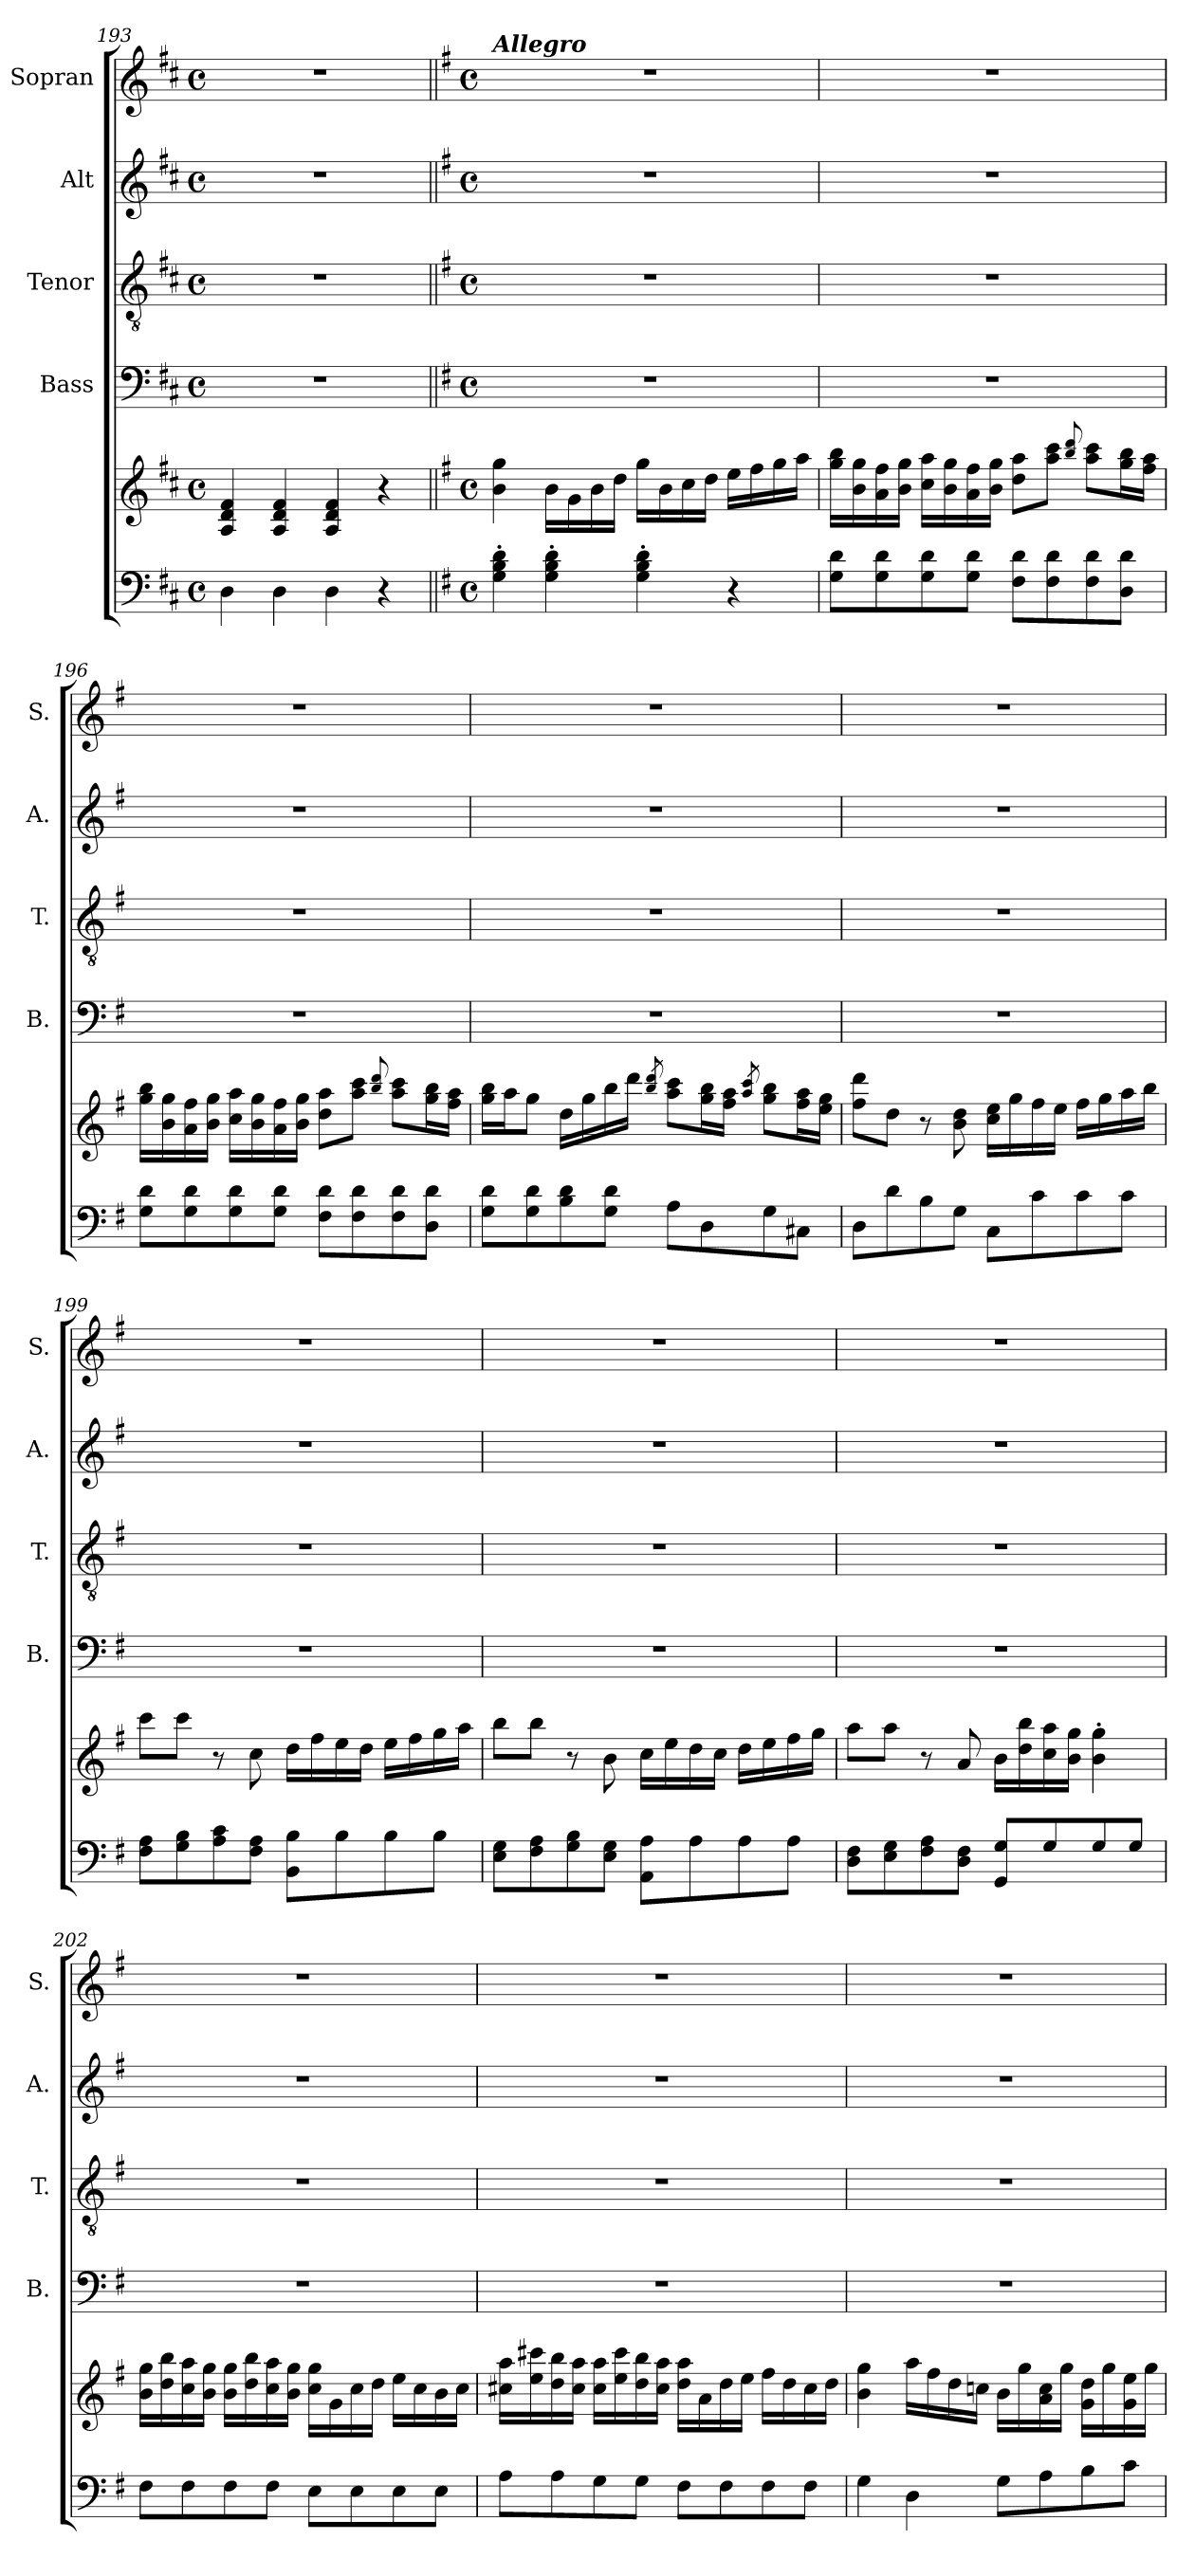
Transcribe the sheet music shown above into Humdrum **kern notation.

**kern	**kern	**kern	**kern	**kern	**kern
*part5	*part5	*part4	*part3	*part2	*part1
*staff6	*staff5	*staff4	*staff3	*staff2	*staff1
*	*	*I"Bass	*I"Tenor	*I"Alt	*I"Sopran
*	*	*I'B.	*I'T.	*I'A.	*I'S.
*clefF4	*clefG2	*clefF4	*clefGv2	*clefG2	*clefG2
*k[f#c#]	*k[f#c#]	*k[f#c#]	*k[f#c#]	*k[f#c#]	*k[f#c#]
*D:	*D:	*D:	*D:	*D:	*D:
*M4/4	*M4/4	*M4/4	*M4/4	*M4/4	*M4/4
*met(c)	*met(c)	*met(c)	*met(c)	*met(c)	*met(c)
=193	=193	=193	=193	=193	=193
4D\	4A/ 4d/ 4f#/	1r	1r	1r	1r
4D\	4A/ 4d/ 4f#/	.	.	.	.
4D\	4A/ 4d/ 4f#/	.	.	.	.
4r	4r	.	.	.	.
!!LO:LB:g=z
=194||	=194||	=194||	=194||	=194||	=194||
*k[f#]	*k[f#]	*k[f#]	*k[f#]	*k[f#]	*k[f#]
*G:	*G:	*G:	*G:	*G:	*G:
*M4/4	*M4/4	*M4/4	*M4/4	*M4/4	*M4/4
*met(c)	*met(c)	*met(c)	*met(c)	*met(c)	*met(c)
!	!	!	!	!	!LO:TX:a:Bi:t=Allegro
4G\'> 4B\'> 4d\'>	4b\ 4gg\	1r	1r	1r	1r
4G\'> 4B\'> 4d\'>	16b\LL	.	.	.	.
.	16g\	.	.	.	.
.	16b\	.	.	.	.
.	16dd\JJ	.	.	.	.
4G\'> 4B\'> 4d\'>	16gg\LL	.	.	.	.
.	16b\	.	.	.	.
.	16cc\	.	.	.	.
.	16dd\JJ	.	.	.	.
4r	16ee\LL	.	.	.	.
.	16ff#\	.	.	.	.
.	16gg\	.	.	.	.
.	16aa\JJ	.	.	.	.
=195	=195	=195	=195	=195	=195
8G\ 8d\L	16gg\ 16bb\LL	1r	1r	1r	1r
.	16b\ 16gg\	.	.	.	.
8G\ 8d\	16a\ 16ff#\	.	.	.	.
.	16b\ 16gg\JJ	.	.	.	.
8G\ 8d\	16cc\ 16aa\LL	.	.	.	.
.	16b\ 16gg\	.	.	.	.
8G\ 8d\J	16a\ 16ff#\	.	.	.	.
.	16b\ 16gg\JJ	.	.	.	.
8F#\ 8d\L	8dd\ 8aa\L	.	.	.	.
8F#\ 8d\	8aa\ 8ccc\J	.	.	.	.
.	8qqbb/ 8qqddd/	.	.	.	.
8F#\ 8d\	8aa\ 8ccc\L	.	.	.	.
8D\ 8d\J	16gg\ 16bb\L	.	.	.	.
.	16ff#\ 16aa\JJ	.	.	.	.
=196	=196	=196	=196	=196	=196
8G\ 8d\L	16gg\ 16bb\LL	1r	1r	1r	1r
.	16b\ 16gg\	.	.	.	.
8G\ 8d\	16a\ 16ff#\	.	.	.	.
.	16b\ 16gg\JJ	.	.	.	.
8G\ 8d\	16cc\ 16aa\LL	.	.	.	.
.	16b\ 16gg\	.	.	.	.
8G\ 8d\J	16a\ 16ff#\	.	.	.	.
.	16b\ 16gg\JJ	.	.	.	.
8F#\ 8d\L	8dd\ 8aa\L	.	.	.	.
8F#\ 8d\	8aa\ 8ccc\J	.	.	.	.
.	8qqbb/ 8qqddd/	.	.	.	.
8F#\ 8d\	8aa\ 8ccc\L	.	.	.	.
8D\ 8d\J	16gg\ 16bb\L	.	.	.	.
.	16ff#\ 16aa\JJ	.	.	.	.
!!LO:PB:g=z
=197	=197	=197	=197	=197	=197
8G\ 8d\L	16gg\ 16bb\LL	1r	1r	1r	1r
.	16aa\J	.	.	.	.
8G\ 8d\	8gg\J	.	.	.	.
8B\ 8d\	16dd\LL	.	.	.	.
.	16gg\	.	.	.	.
8G\ 8d\J	16bb\	.	.	.	.
.	16ddd\JJ	.	.	.	.
.	8qbb/ 8qddd/	.	.	.	.
8A\L	8aa\ 8ccc\L	.	.	.	.
8D\	16gg\ 16bb\L	.	.	.	.
.	16ff#\ 16aa\JJ	.	.	.	.
.	8qaa/ 8qccc/	.	.	.	.
8G\	8gg\ 8bb\L	.	.	.	.
8C#X\J	16ff#\ 16aa\L	.	.	.	.
.	16ee\ 16gg\JJ	.	.	.	.
=198	=198	=198	=198	=198	=198
8D\L	8ff#\ 8ddd\L	1r	1r	1r	1r
8d\	8dd\J	.	.	.	.
8B\	8r	.	.	.	.
8G\J	8b\ 8dd\	.	.	.	.
8C\L	16cc\ 16ee\LL	.	.	.	.
.	16gg\	.	.	.	.
8c\	16ff#\	.	.	.	.
.	16ee\JJ	.	.	.	.
8c\	16ff#\LL	.	.	.	.
.	16gg\	.	.	.	.
8c\J	16aa\	.	.	.	.
.	16bb\JJ	.	.	.	.
=199	=199	=199	=199	=199	=199
8F#\ 8A\L	8ccc\L	1r	1r	1r	1r
8G\ 8B\	8ccc\J	.	.	.	.
8A\ 8c\	8r	.	.	.	.
8F#\ 8A\J	8cc\	.	.	.	.
8BB\ 8B\L	16dd\LL	.	.	.	.
.	16ff#\	.	.	.	.
8B\	16ee\	.	.	.	.
.	16dd\JJ	.	.	.	.
8B\	16ee\LL	.	.	.	.
.	16ff#\	.	.	.	.
8B\J	16gg\	.	.	.	.
.	16aa\JJ	.	.	.	.
!!LO:LB:g=z
=200	=200	=200	=200	=200	=200
8E\ 8G\L	8bb\L	1r	1r	1r	1r
8F#\ 8A\	8bb\J	.	.	.	.
8G\ 8B\	8r	.	.	.	.
8E\ 8G\J	8b\	.	.	.	.
8AA\ 8A\L	16cc\LL	.	.	.	.
.	16ee\	.	.	.	.
8A\	16dd\	.	.	.	.
.	16cc\JJ	.	.	.	.
8A\	16dd\LL	.	.	.	.
.	16ee\	.	.	.	.
8A\J	16ff#\	.	.	.	.
.	16gg\JJ	.	.	.	.
=201	=201	=201	=201	=201	=201
8D\ 8F#\L	8aa\L	1r	1r	1r	1r
8E\ 8G\	8aa\J	.	.	.	.
8F#\ 8A\	8r	.	.	.	.
8D\ 8F#\J	8a/	.	.	.	.
8GG/ 8G/L	16b\LL	.	.	.	.
.	16dd\ 16bb\	.	.	.	.
8G/	16cc\ 16aa\	.	.	.	.
.	16b\ 16gg\JJ	.	.	.	.
8G/	4b\'> 4gg\'>	.	.	.	.
8G/J	.	.	.	.	.
=202	=202	=202	=202	=202	=202
8F#\L	16b\ 16gg\LL	1r	1r	1r	1r
.	16dd\ 16bb\	.	.	.	.
8F#\	16cc\ 16aa\	.	.	.	.
.	16b\ 16gg\JJ	.	.	.	.
8F#\	16b\ 16gg\LL	.	.	.	.
.	16dd\ 16bb\	.	.	.	.
8F#\J	16cc\ 16aa\	.	.	.	.
.	16b\ 16gg\JJ	.	.	.	.
8E\L	16cc\ 16gg\LL	.	.	.	.
.	16g\	.	.	.	.
8E\	16cc\	.	.	.	.
.	16dd\JJ	.	.	.	.
8E\	16ee\LL	.	.	.	.
.	16cc\	.	.	.	.
8E\J	16b\	.	.	.	.
.	16cc\JJ	.	.	.	.
!!LO:PB:g=z
=203	=203	=203	=203	=203	=203
8A\L	16cc#X\ 16aa\LL	1r	1r	1r	1r
.	16ee\ 16ccc#X\	.	.	.	.
8A\	16dd\ 16bb\	.	.	.	.
.	16cc#\ 16aa\JJ	.	.	.	.
8G\	16cc#\ 16aa\LL	.	.	.	.
.	16ee\ 16ccc#\	.	.	.	.
8G\J	16dd\ 16bb\	.	.	.	.
.	16cc#\ 16aa\JJ	.	.	.	.
8F#\L	16dd\ 16aa\LL	.	.	.	.
.	16a\	.	.	.	.
8F#\	16dd\	.	.	.	.
.	16ee\JJ	.	.	.	.
8F#\	16ff#\LL	.	.	.	.
.	16dd\	.	.	.	.
8F#\J	16cc#\	.	.	.	.
.	16dd\JJ	.	.	.	.
=204	=204	=204	=204	=204	=204
4G\	4b\ 4gg\	1r	1r	1r	1r
4D\	16aa\LL	.	.	.	.
.	16ff#\	.	.	.	.
.	16dd\	.	.	.	.
.	16ccn\JJ	.	.	.	.
8G\L	16b\LL	.	.	.	.
.	16gg\	.	.	.	.
8A\	16a\ 16cc\	.	.	.	.
.	16gg\JJ	.	.	.	.
8B\	16g\ 16dd\LL	.	.	.	.
.	16gg\	.	.	.	.
8c\J	16g\ 16ee\	.	.	.	.
.	16gg\JJ	.	.	.	.
=	=	=	=	=	=
*-	*-	*-	*-	*-	*-
